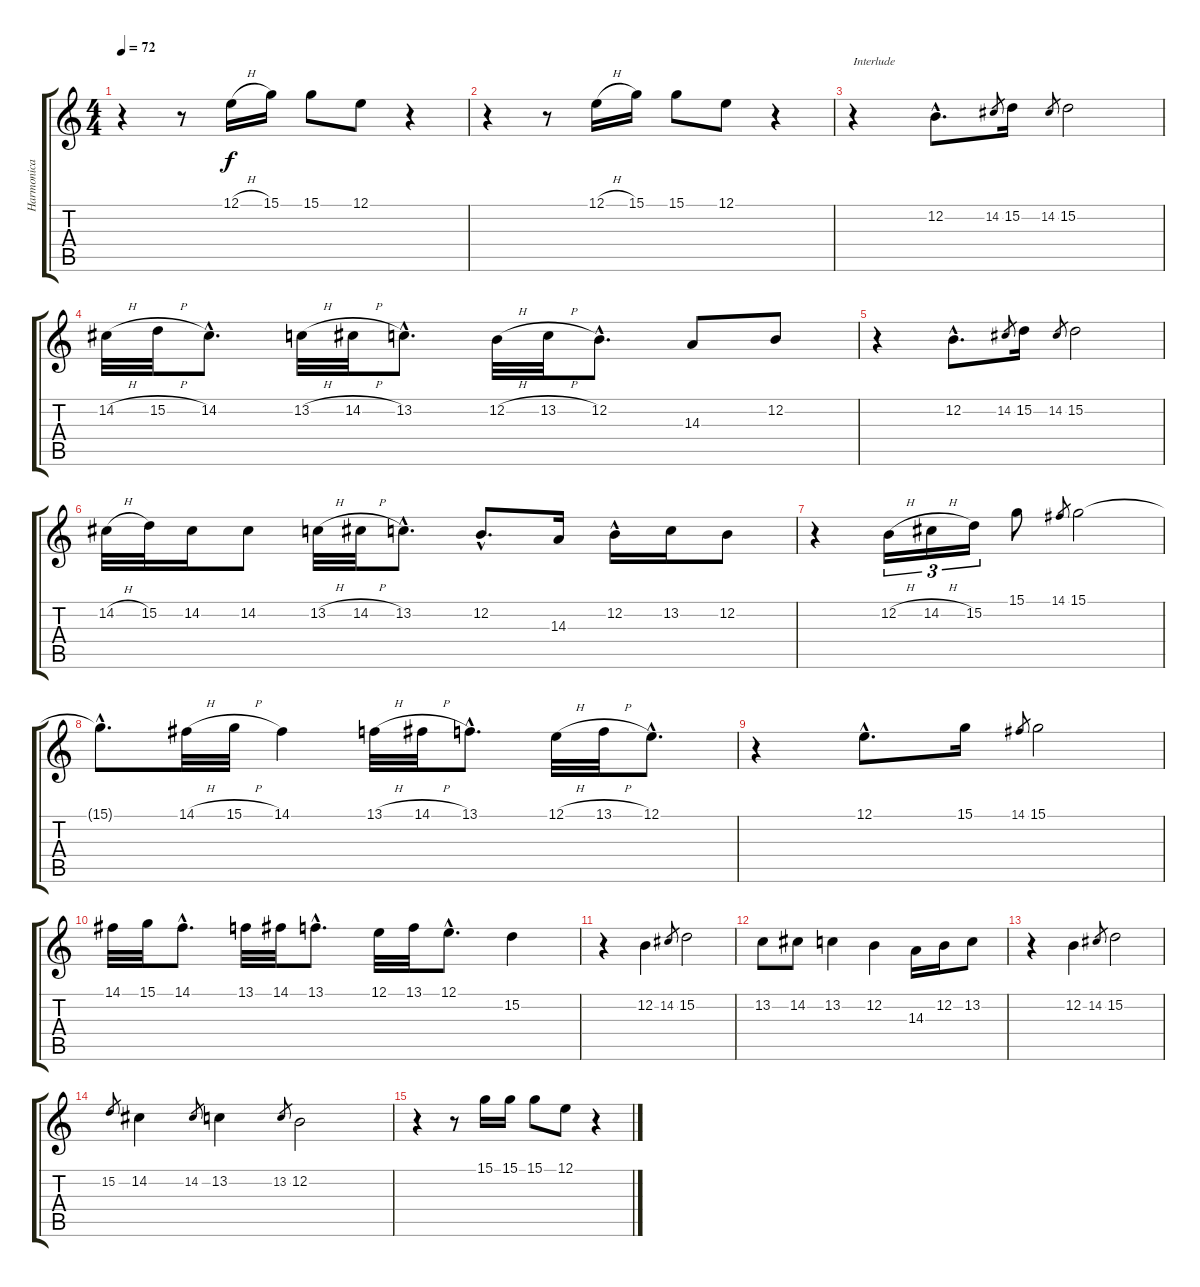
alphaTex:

\track ("Harmonica" "Harmonica") {instrument harmonica}
\staff {score tabs}
\tuning (E4 B3 G3 D3 A2 E2) {hide}
\ts (4 4)
\tempo 72
\clef g2
\ks c
r.4{dy f} r.8 12.1{h}.16 15.1.16 15.1.8 12.1.8 r.4 |
r.4 r.8 12.1{h}.16 15.1.16 15.1.8 12.1.8 r.4 |
r.4{txt "Interlude"} 12.2{hac}.8{d} 14.2.8{gr} 15.2.16 14.2.8{gr} 15.2.2 |
14.2{h}.32 15.2{h}.32 14.2{hac}.8{d} 13.2{h}.32 14.2{h}.32 13.2{hac}.8{d} 12.2{h}.32 13.2{h}.32 12.2{hac}.8{d} 14.3.8 12.2.8 |
r.4 12.2{hac}.8{d} 14.2.8{gr} 15.2.16 14.2.8{gr} 15.2.2 |
14.2{h}.32 15.2.32 14.2.16 14.2.8 13.2{h}.32 14.2{h}.32 13.2{hac}.8{d} 12.2{hac}.8{d} 14.3.16 12.2{hac}.16 13.2.16 12.2.8 |
r.4 12.2{h}.16{tu (3 2)} 14.2{h}.16{tu (3 2)} 15.2.16{tu (3 2)} 15.1.8 14.1.8{gr} 15.1.2 |
15.1{hac t}.8{d} 14.1{h}.32 15.1{h}.32 14.1.4 13.1{h}.32 14.1{h}.32 13.1{hac}.8{d} 12.1{h}.32 13.1{h}.32 12.1{hac}.8{d} |
r.4 12.1{hac}.8{d} 15.1.16 14.1.8{gr} 15.1.2 |
14.1.32 15.1.32 14.1{hac}.8{d} 13.1.32 14.1.32 13.1{hac}.8{d} 12.1.32 13.1.32 12.1{hac}.8{d} 15.2.4 |
r.4 12.2.4 14.2.8{gr} 15.2.2 |
13.2.8 14.2.8 13.2.4 12.2.4 14.3.16 12.2.16 13.2.8 |
r.4 12.2.4 14.2.8{gr} 15.2.2 |
15.2.8{gr} 14.2.4 14.2.8{gr} 13.2.4 13.2.8{gr} 12.2.2 |
r.4 r.8 15.1.16 15.1.16 15.1.8 12.1.8 r.4
